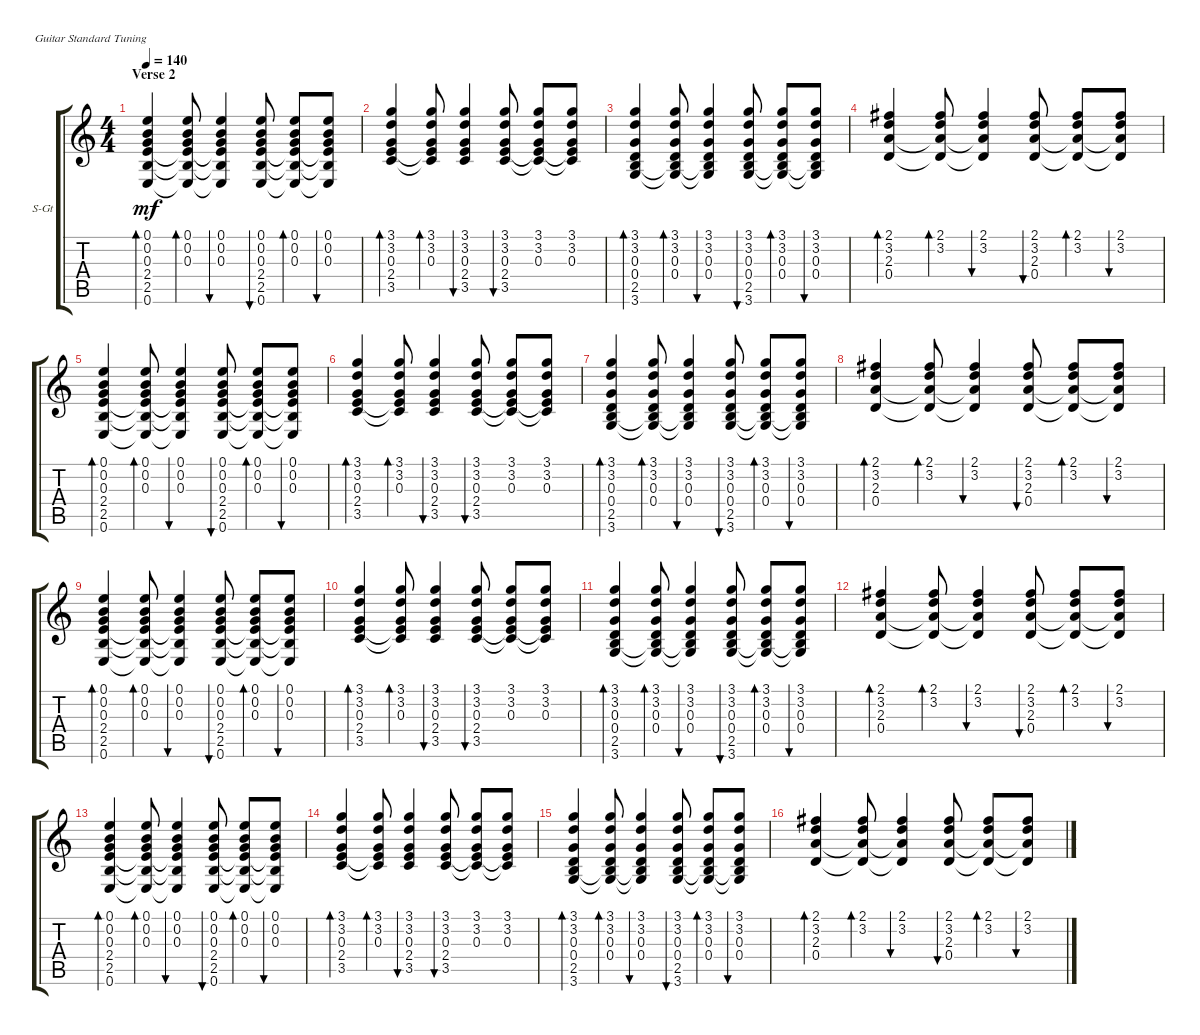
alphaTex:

\defaultSystemsLayout 4
\bracketExtendMode groupsimilarinstruments
\firstSystemTrackNameOrientation horizontal
\otherSystemsTrackNameOrientation horizontal
\track ("Steel Guitar" "S-Gt") {instrument acousticguitarsteel}
\staff {score tabs}
\tuning (E4 B3 G3 D3 A2 E2)
\ts (4 4)
\section ("" "Verse 2")
\tempo 140
\clef g2
\ks c
(0.6 2.5 2.4 0.3 0.2 0.1).4{bd 30 dy mf} (0.6{t} 2.5{t} 2.4{t} 0.3 0.2 0.1).8{bd 30} (0.6{t} 2.5{t} 2.4{t} 0.3 0.2 0.1).4{bu 30} (0.6 2.5 2.4 0.3 0.2 0.1).8{bu 30} (0.6{t} 2.5{t} 2.4{t} 0.1 0.2 0.3).8{bd 30} (0.6{t} 2.5{t} 2.4{t} 0.3 0.2 0.1).8{bu 30} |
(3.5 2.4 0.3 3.2 3.1).4{bd 30} (3.5{t} 2.4{t} 0.3 3.1 3.2).8{bd 30} (3.5 2.4 0.3 3.2 3.1).4{bu 30} (3.5 2.4 0.3 3.2 3.1).8{bu 30} (3.5{t} 2.4{t} 0.3 3.2 3.1).8 (3.5{t} 2.4{t} 0.3 3.2 3.1).8 |
(2.5 0.4 0.3 3.2 3.1 3.6).4{bd 30} (2.5{t} 0.4 0.3 3.1 3.2 3.6{t}).8{bd 30} (2.5{t} 0.4 0.3 3.2 3.1 3.6{t}).4{bu 30} (2.5 0.4 0.3 3.2 3.1 3.6).8{bu 30} (2.5{t} 0.4 0.3 3.2 3.1 3.6{t}).8{bd 30} (2.5{t} 0.4 0.3 3.2 3.1 3.6{t}).8{bu 30} |
(0.4 2.3 3.2 2.1).4{bd 30} (0.4{t} 2.3{t} 2.1 3.2).8{bd 30} (0.4{t} 2.3{t} 3.2 2.1).4{bu 30} (0.4 2.3 3.2 2.1).8{bu 30} (0.4{t} 2.3{t} 3.2 2.1).8{bd 30} (0.4{t} 2.3{t} 3.2 2.1).8{bu 30} |
(0.6 2.5 2.4 0.3 0.2 0.1).4{bd 30} (0.6{t} 2.5{t} 2.4{t} 0.3 0.2 0.1).8{bd 30} (0.6{t} 2.5{t} 2.4{t} 0.3 0.2 0.1).4{bu 30} (0.6 2.5 2.4 0.3 0.2 0.1).8{bu 30} (0.6{t} 2.5{t} 2.4{t} 0.1 0.2 0.3).8{bd 30} (0.6{t} 2.5{t} 2.4{t} 0.3 0.2 0.1).8{bu 30} |
(3.5 2.4 0.3 3.2 3.1).4{bd 30} (3.5{t} 2.4{t} 0.3 3.1 3.2).8{bd 30} (3.5 2.4 0.3 3.2 3.1).4{bu 30} (3.5 2.4 0.3 3.2 3.1).8{bu 30} (3.5{t} 2.4{t} 0.3 3.2 3.1).8 (3.5{t} 2.4{t} 0.3 3.2 3.1).8 |
(2.5 0.4 0.3 3.2 3.1 3.6).4{bd 30} (2.5{t} 0.4 0.3 3.1 3.2 3.6{t}).8{bd 30} (2.5{t} 0.4 0.3 3.2 3.1 3.6{t}).4{bu 30} (2.5 0.4 0.3 3.2 3.1 3.6).8{bu 30} (2.5{t} 0.4 0.3 3.2 3.1 3.6{t}).8{bd 30} (2.5{t} 0.4 0.3 3.2 3.1 3.6{t}).8{bu 30} |
(0.4 2.3 3.2 2.1).4{bd 30} (0.4{t} 2.3{t} 2.1 3.2).8{bd 30} (0.4{t} 2.3{t} 3.2 2.1).4{bu 30} (0.4 2.3 3.2 2.1).8{bu 30} (0.4{t} 2.3{t} 3.2 2.1).8{bd 30} (0.4{t} 2.3{t} 3.2 2.1).8{bu 30} |
(0.6 2.5 2.4 0.3 0.2 0.1).4{bd 30} (0.6{t} 2.5{t} 2.4{t} 0.3 0.2 0.1).8{bd 30} (0.6{t} 2.5{t} 2.4{t} 0.3 0.2 0.1).4{bu 30} (0.6 2.5 2.4 0.3 0.2 0.1).8{bu 30} (0.6{t} 2.5{t} 2.4{t} 0.1 0.2 0.3).8{bd 30} (0.6{t} 2.5{t} 2.4{t} 0.3 0.2 0.1).8{bu 30} |
(3.5 2.4 0.3 3.2 3.1).4{bd 30} (3.5{t} 2.4{t} 0.3 3.1 3.2).8{bd 30} (3.5 2.4 0.3 3.2 3.1).4{bu 30} (3.5 2.4 0.3 3.2 3.1).8{bu 30} (3.5{t} 2.4{t} 0.3 3.2 3.1).8 (3.5{t} 2.4{t} 0.3 3.2 3.1).8 |
(2.5 0.4 0.3 3.2 3.1 3.6).4{bd 30} (2.5{t} 0.4 0.3 3.1 3.2 3.6{t}).8{bd 30} (2.5{t} 0.4 0.3 3.2 3.1 3.6{t}).4{bu 30} (2.5 0.4 0.3 3.2 3.1 3.6).8{bu 30} (2.5{t} 0.4 0.3 3.2 3.1 3.6{t}).8{bd 30} (2.5{t} 0.4 0.3 3.2 3.1 3.6{t}).8{bu 30} |
(0.4 2.3 3.2 2.1).4{bd 30} (0.4{t} 2.3{t} 2.1 3.2).8{bd 30} (0.4{t} 2.3{t} 3.2 2.1).4{bu 30} (0.4 2.3 3.2 2.1).8{bu 30} (0.4{t} 2.3{t} 3.2 2.1).8{bd 30} (0.4{t} 2.3{t} 3.2 2.1).8{bu 30} |
(0.6 2.5 2.4 0.3 0.2 0.1).4{bd 30} (0.6{t} 2.5{t} 2.4{t} 0.3 0.2 0.1).8{bd 30} (0.6{t} 2.5{t} 2.4{t} 0.3 0.2 0.1).4{bu 30} (0.6 2.5 2.4 0.3 0.2 0.1).8{bu 30} (0.6{t} 2.5{t} 2.4{t} 0.1 0.2 0.3).8{bd 30} (0.6{t} 2.5{t} 2.4{t} 0.3 0.2 0.1).8{bu 30} |
(3.5 2.4 0.3 3.2 3.1).4{bd 30} (3.5{t} 2.4{t} 0.3 3.1 3.2).8{bd 30} (3.5 2.4 0.3 3.2 3.1).4{bu 30} (3.5 2.4 0.3 3.2 3.1).8{bu 30} (3.5{t} 2.4{t} 0.3 3.2 3.1).8 (3.5{t} 2.4{t} 0.3 3.2 3.1).8 |
(2.5 0.4 0.3 3.2 3.1 3.6).4{bd 30} (2.5{t} 0.4 0.3 3.1 3.2 3.6{t}).8{bd 30} (2.5{t} 0.4 0.3 3.2 3.1 3.6{t}).4{bu 30} (2.5 0.4 0.3 3.2 3.1 3.6).8{bu 30} (2.5{t} 0.4 0.3 3.2 3.1 3.6{t}).8{bd 30} (2.5{t} 0.4 0.3 3.2 3.1 3.6{t}).8{bu 30} |
(0.4 2.3 3.2 2.1).4{bd 30} (0.4{t} 2.3{t} 2.1 3.2).8{bd 30} (0.4{t} 2.3{t} 3.2 2.1).4{bu 30} (0.4 2.3 3.2 2.1).8{bu 30} (0.4{t} 2.3{t} 3.2 2.1).8{bd 30} (0.4{t} 2.3{t} 3.2 2.1).8{bu 30}
